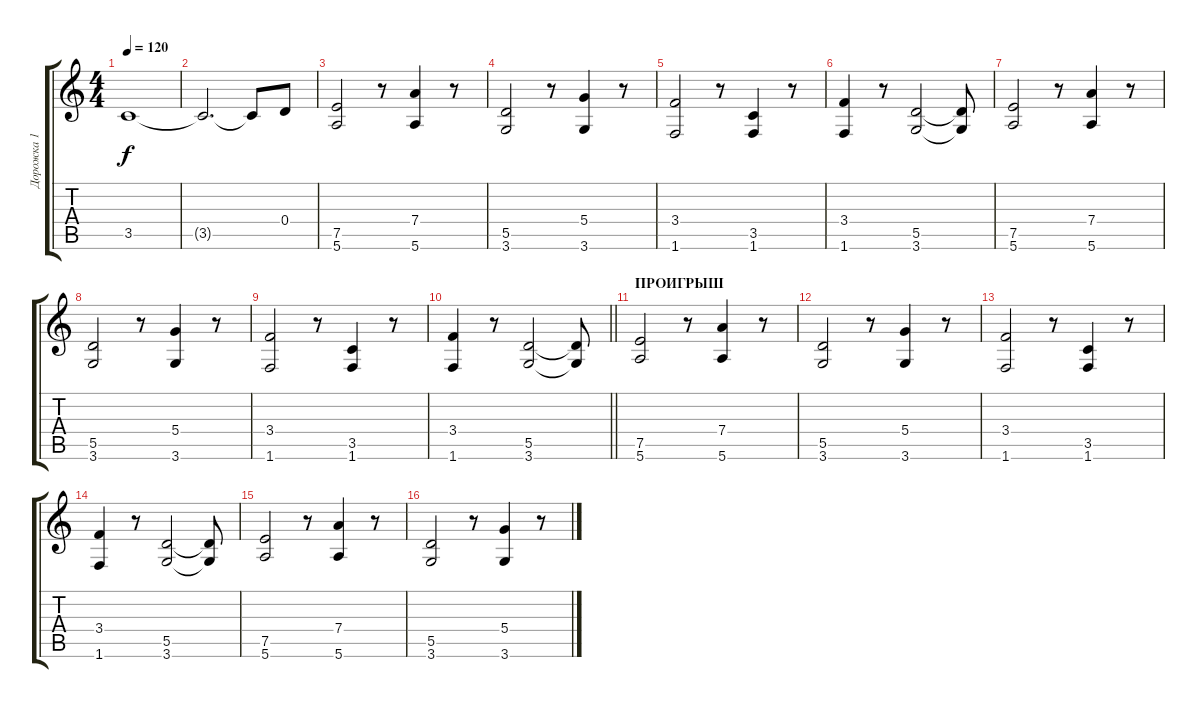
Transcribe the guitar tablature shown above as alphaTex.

\track ("Дорожка 1" "Дорожка 1") {instrument electricbassfinger}
\staff {score tabs}
\tuning (E4 B3 G3 D3 A2 E2) {hide}
\ts (4 4)
\tempo 120
\clef g2
\ks c
3.5.1{dy f} |
3.5{t}.2{d} 3.5{t}.8 0.4.8 |
(7.5 5.6).2 r.8 (7.4 5.6).4 r.8 |
(5.5 3.6).2 r.8 (5.4 3.6).4 r.8 |
(3.4 1.6).2 r.8 (3.5 1.6).4 r.8 |
(3.4 1.6).4 r.8 (5.5 3.6).2 (5.5{t} 3.6{t}).8 |
(7.5 5.6).2 r.8 (7.4 5.6).4 r.8 |
(5.5 3.6).2 r.8 (5.4 3.6).4 r.8 |
(3.4 1.6).2 r.8 (3.5 1.6).4 r.8 |
\barLineRight lightlight
(3.4 1.6).4 r.8 (5.5 3.6).2 (5.5{t} 3.6{t}).8 |
\section ("" "ПРОИГРЫШ")
(7.5 5.6).2 r.8 (7.4 5.6).4 r.8 |
(5.5 3.6).2 r.8 (5.4 3.6).4 r.8 |
(3.4 1.6).2 r.8 (3.5 1.6).4 r.8 |
(3.4 1.6).4 r.8 (5.5 3.6).2 (5.5{t} 3.6{t}).8 |
(7.5 5.6).2 r.8 (7.4 5.6).4 r.8 |
(5.5 3.6).2 r.8 (5.4 3.6).4 r.8
